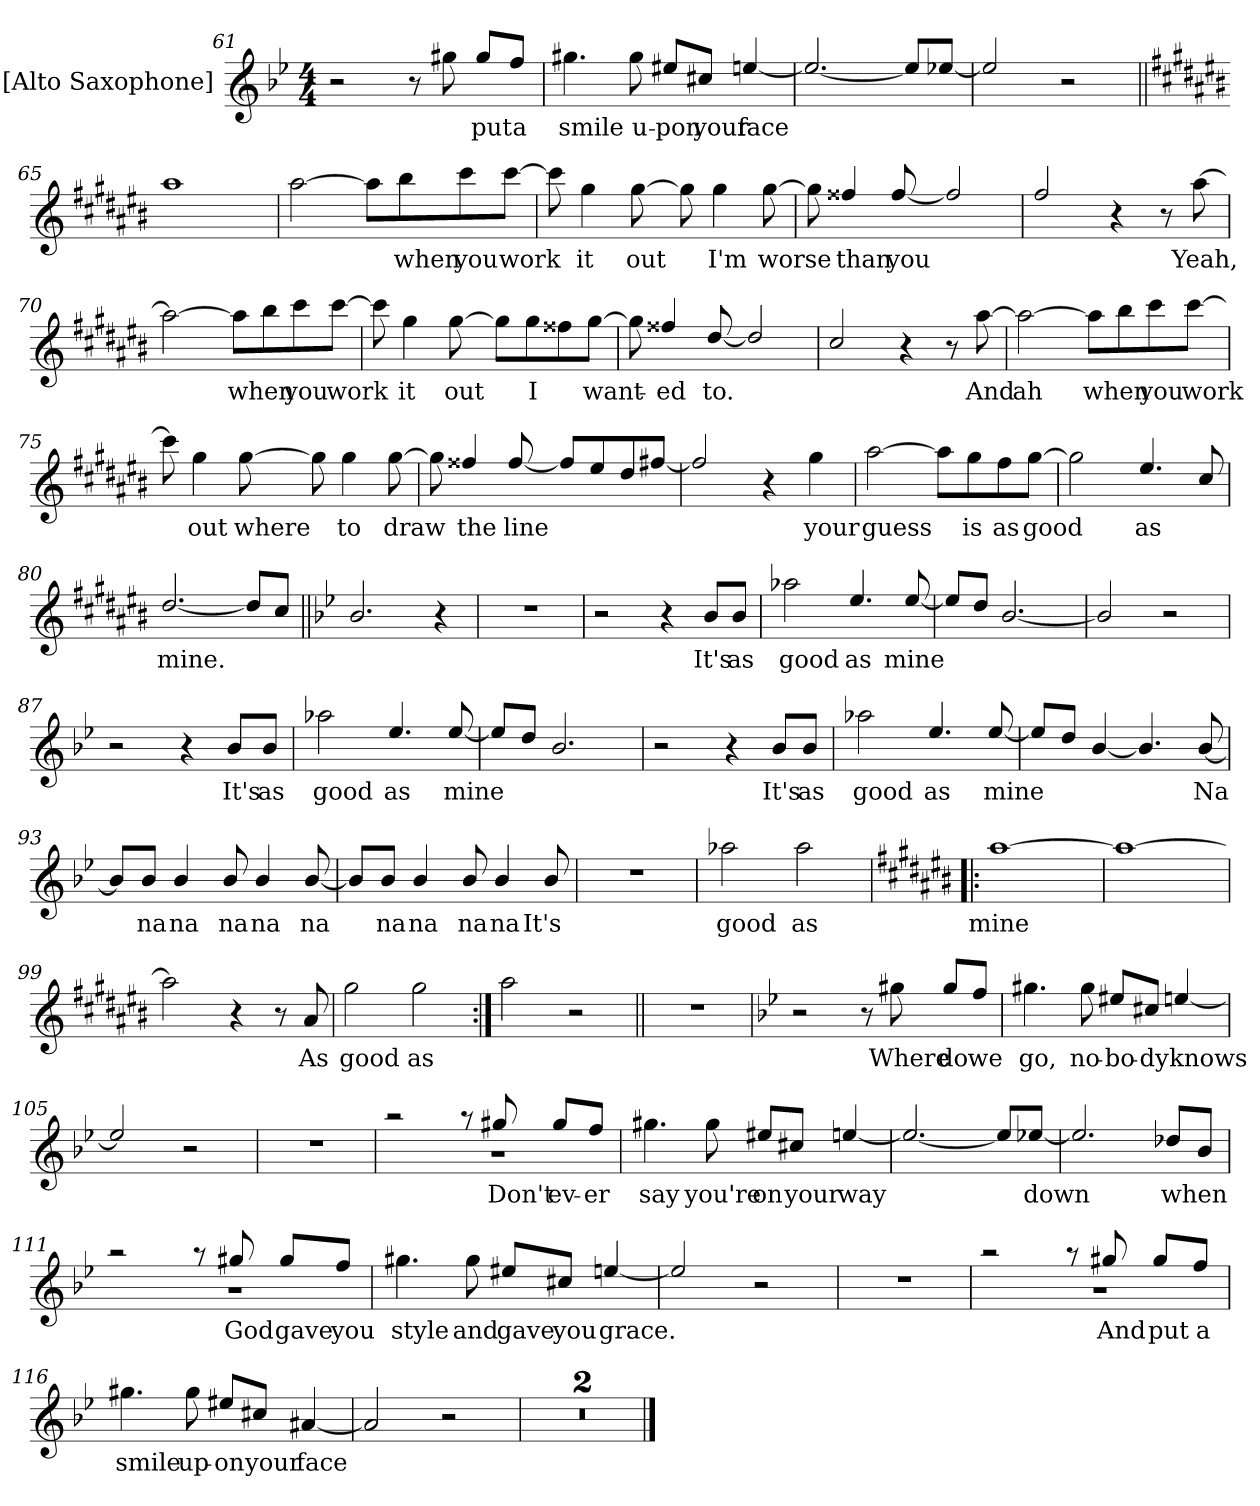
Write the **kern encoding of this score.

**kern	**text
*part1	*part1
*staff1	*staff1
*I"[Alto Saxophone]	*
*I'A Sax	*
*clefG2	*
*ITrd5c9	*
*k[b-e-a-d-g-]	*
*D-:	*
*M4/4	*
=61	=61
2r	.
8r	.
8bn\	.
8b\L	-put
8a-/J	-a
=62	=62
4.bn\	-smile
8b\	-u-
8g#X/L	-pon
8en/J	-your
[4gn/	-face
=63	=63
2.g/_	.
8g/L]	.
[8g-X/J	.
=64	=64
2g-/]	.
2r	.
=65||	=65||
*k[f#c#g#d#]	*
*E:	*
1cc#	.
=66	=66
[2cc#\	.
8cc#\L]	.
8dd#\	-when
8ee\	-you
[8ee\J	-work
=67	=67
8ee\]	.
4b\	-it
[8b\	-out
8b\]	.
4b\	-I'm
[8b\	-worse
=68	=68
8b\]	.
4a#X/	-than
[8a#/	-you
2a#/]	.
=69	=69
2a/	.
4r	.
8r	.
[8cc#\	-Yeah,
=70	=70
2cc#\_	.
8cc#\L]	-when
8dd#\	.
8ee\	-you
[8ee\J	-work
=71	=71
8ee\]	.
4b\	-it
[8b\	-out
8b\L]	.
8b\	-I
8a#X/	.
[8b\J	-want-
=72	=72
8b\]	.
4a#X/	-ed
[8f#/	-to.
2f#/]	.
=73	=73
2e/	.
4r	.
8r	.
[8cc#\	-And
=74	=74
2cc#\_	-ah
8cc#\L]	-when
8dd#\	.
8ee\	-you
[8ee\J	-work
=75	=75
8ee\]	.
4b\	-out
[8b\	-where
8b\]	.
4b\	-to
[8b\	-draw
=76	=76
8b\]	.
4a#X/	-the
[8a#/	-line
8a#/L]	.
8g#/	.
8f#/	.
[8an/J	.
=77	=77
2a/]	.
4r	.
4b\	-your
=78	=78
[2cc#\	-guess
8cc#\L]	.
8b\	-is
8a/	-as
[8b\J	-good
=79	=79
2b\]	.
4.g#/	-as
8e/	.
=80	=80
[2.f#/	-mine.
8f#/L]	.
8e/J	.
=81||	=81||
*k[b-e-a-d-g-]	*
*D-:	*
2.d-/	.
4r	.
=82	=82
1r	.
=83	=83
2r	.
4r	.
8d-/L	-It's
8d-/J	-as
=84	=84
2cc-X\	-good
4.g-/	-as
[8g-/	-mine
=85	=85
8g-/L]	.
8f/J	.
[2.d-/	.
=86	=86
2d-/]	.
2r	.
=87	=87
2r	.
4r	.
8d-/L	-It's
8d-/J	-as
=88	=88
2cc-X\	-good
4.g-/	-as
[8g-/	-mine
=89	=89
8g-/L]	.
8f/J	.
2.d-/	.
=90	=90
2r	.
4r	.
8d-/L	-It's
8d-/J	-as
=91	=91
2cc-X\	-good
4.g-/	-as
[8g-/	-mine
=92	=92
8g-/L]	.
8f/J	.
[4d-/	.
4.d-/]	.
[8d-/	-Na
=93	=93
8d-/L]	.
8d-/J	-na
4d-/	-na
8d-/	-na
4d-/	-na
[8d-/	-na
=94	=94
8d-/L]	.
8d-/J	-na
4d-/	-na
8d-/	-na
4d-/	-na
8d-/	-It's
=95	=95
1r	.
=96	=96
2cc-X\	-good
2cc-\	-as
=97!|:	=97!|:
*k[f#c#g#d#]	*
*E:	*
[1cc#	-mine
=98	=98
1cc#_	.
=99	=99
2cc#\]	.
4r	.
8r	.
8c#/	-As
=100	=100
2b\	-good
2b\	-as
=101:|!	=101:|!
2cc#\	.
2r	.
=102||	=102||
1r	.
=103	=103
*k[b-e-a-d-g-]	*
*D-:	*
2r	.
8r	.
8bn\	-Where
8b\L	-do
8a-/J	-we
=104	=104
4.bn\	-go,
8b\	-no-
8g#X/L	-bo-
8en/J	-dy
[4gn/	-knows
=105	=105
2g/]	.
2r	.
=106	=106
1r	.
=107	=107
*^	*
2r	1r	.
8r	.	.
8bn/	.	-Don't
8b/L	.	-ev-
8a-/J	.	-er
*v	*v	*
=108	=108
4.bn\	-say
8b\	-you're
8g#X/L	-on
8en/J	-your
[4gn/	-way
=109	=109
2.g/_	.
8g/L]	.
[8g-X/J	-down
=110	=110
2.g-/]	.
8f-X/L	-when
8d-/J	.
=111	=111
*^	*
2r	1r	.
8r	.	.
8bn/	.	-God
8b/L	.	-gave
8a-/J	.	-you
*v	*v	*
=112	=112
4.bn\	-style
8b\	-and
8g#X/L	-gave
8en/J	-you
[4gn/	-grace.
=113	=113
2g/]	.
2r	.
=114	=114
1r	.
=115	=115
*^	*
2r	1r	.
8r	.	.
8bn/	.	-And
8b/L	.	-put
8a-/J	.	-a
*v	*v	*
=116	=116
4.bn\	-smile
8b\	-up-
8g#X/L	-on
8en/J	-your
[4c#X/	-face
=117	=117
2c#/]	.
2r	.
=118	=118
1r	.
=119	=119
1r	.
==	==
*-	*-
